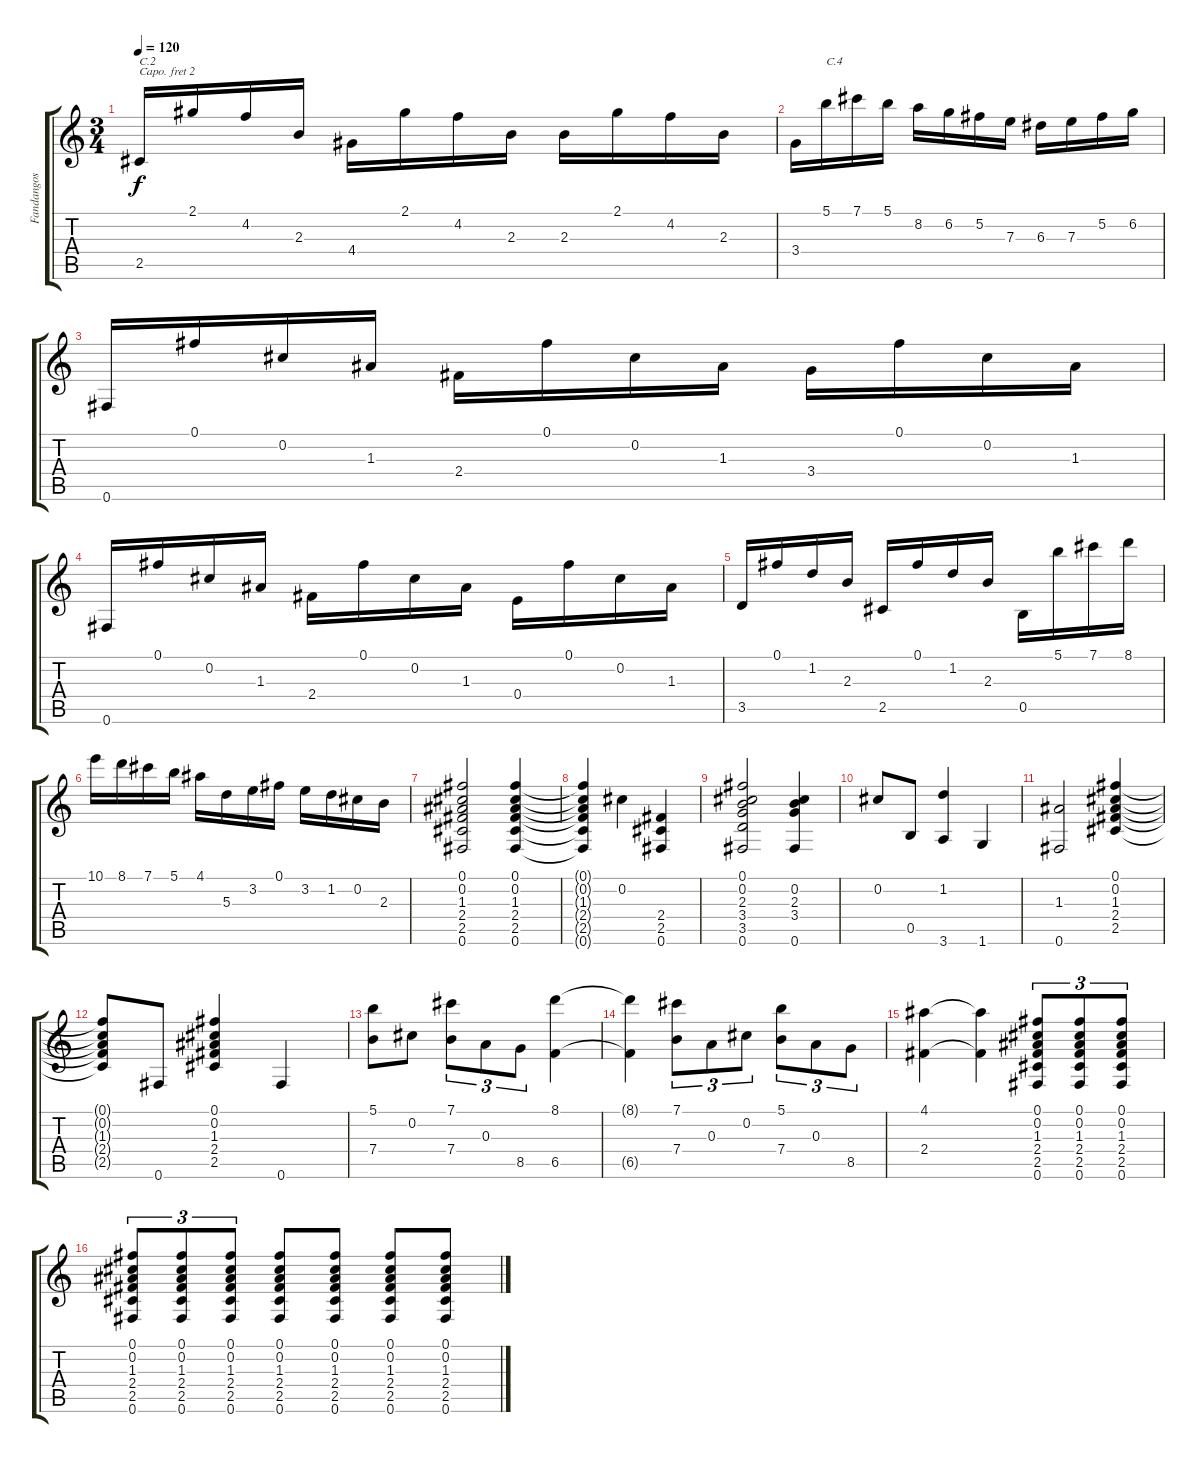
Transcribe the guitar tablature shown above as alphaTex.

\track ("Fandangos de Huelva" "Fandangos ") {instrument acousticguitarnylon}
\staff {score tabs}
\capo 2
\tuning (E4 B3 G3 D3 A2 E2) {hide}
\ts (3 4)
\tempo 120
\clef g2
\ks c
2.5.16{txt "C.2" dy f} 2.1.16 4.2.16 2.3.16 4.4.16 2.1.16 4.2.16 2.3.16 2.3.16 2.1.16 4.2.16 2.3.16 |
3.4.16 5.1.16{txt "C.4"} 7.1.16 5.1.16 8.2.16 6.2.16 5.2.16 7.3.16 6.3.16 7.3.16 5.2.16 6.2.16 |
0.6.16 0.1.16 0.2.16 1.3.16 2.4.16 0.1.16 0.2.16 1.3.16 3.4.16 0.1.16 0.2.16 1.3.16 |
0.6.16 0.1.16 0.2.16 1.3.16 2.4.16 0.1.16 0.2.16 1.3.16 0.4.16 0.1.16 0.2.16 1.3.16 |
3.5.16 0.1.16 1.2.16 2.3.16 2.5.16 0.1.16 1.2.16 2.3.16 0.5.16 5.1.16 7.1.16 8.1.16 |
10.1.16 8.1.16 7.1.16 5.1.16 4.1.16 5.3.16 3.2.16 0.1.16 3.2.16 1.2.16 0.2.16 2.3.16 |
(0.1 0.2 1.3 2.4 2.5 0.6).2 (0.1 0.2 1.3 2.4 2.5 0.6).4 |
(0.1{t} 0.2{t} 1.3{t} 2.4{t} 2.5{t} 0.6{t}).4 0.2.4 (2.4 2.5 0.6).4 |
(0.1 0.2 2.3 3.4 3.5 0.6).2 (0.2 2.3 3.4 0.6).4 |
0.2.8 0.5.8 (1.2 3.6).4 1.6.4 |
(1.3 0.6).2 (0.1 0.2 1.3 2.4 2.5).4 |
(0.1{t} 0.2{t} 1.3{t} 2.4{t} 2.5{t}).8 0.6.8 (0.1 0.2 1.3 2.4 2.5).4 0.6.4 |
(5.1 7.4).8 0.2.8 (7.1 7.4).8{tu (3 2)} 0.3.8{tu (3 2)} 8.5.8{tu (3 2)} (8.1 6.5).4 |
(8.1{t} 6.5{t}).4 (7.1 7.4).8{tu (3 2)} 0.3.8{tu (3 2)} 0.2.8{tu (3 2)} (5.1 7.4).8{tu (3 2)} 0.3.8{tu (3 2)} 8.5.8{tu (3 2)} |
(4.1 2.4).4 (4.1{t} 2.4{t}).4 (0.1 0.2 1.3 2.4 2.5 0.6).8{tu (3 2)} (0.1 0.2 1.3 2.4 2.5 0.6).8{tu (3 2)} (0.1 0.2 1.3 2.4 2.5 0.6).8{tu (3 2)} |
(0.1 0.2 1.3 2.4 2.5 0.6).8{tu (3 2)} (0.1 0.2 1.3 2.4 2.5 0.6).8{tu (3 2)} (0.1 0.2 1.3 2.4 2.5 0.6).8{tu (3 2)} (0.1 0.2 1.3 2.4 2.5 0.6).8 (0.1 0.2 1.3 2.4 2.5 0.6).8 (0.1 0.2 1.3 2.4 2.5 0.6).8 (0.1 0.2 1.3 2.4 2.5 0.6).8
